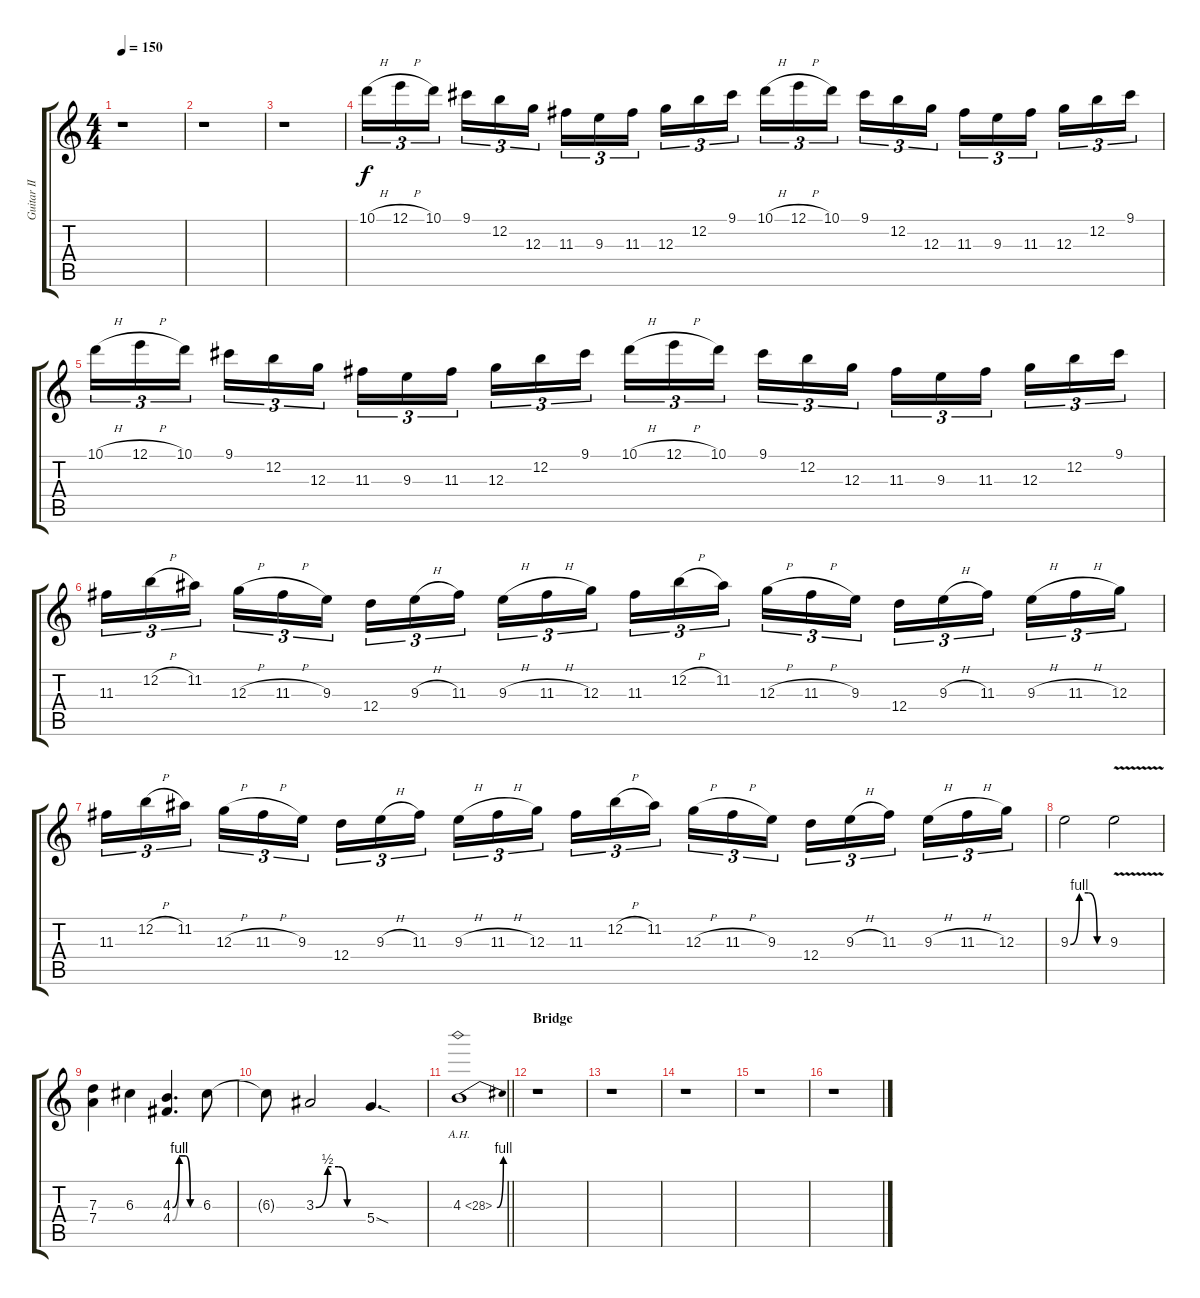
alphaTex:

\track ("Guitar II Solo" "Guitar II ") {instrument overdrivenguitar}
\staff {score tabs}
\tuning (E4 B3 G3 D3 A2 E2) {hide}
\ts (4 4)
\tempo 150
\clef g2
\ks c
r.1{dy f} |
r.1 |
r.1 |
10.1{h}.16{tu (3 2)} 12.1{h}.16{tu (3 2)} 10.1.16{tu (3 2) beam splitsecondary} 9.1.16{tu (3 2)} 12.2.16{tu (3 2)} 12.3.16{tu (3 2)} 11.3.16{tu (3 2)} 9.3.16{tu (3 2)} 11.3.16{tu (3 2) beam splitsecondary} 12.3.16{tu (3 2)} 12.2.16{tu (3 2)} 9.1.16{tu (3 2)} 10.1{h}.16{tu (3 2)} 12.1{h}.16{tu (3 2)} 10.1.16{tu (3 2) beam splitsecondary} 9.1.16{tu (3 2)} 12.2.16{tu (3 2)} 12.3.16{tu (3 2)} 11.3.16{tu (3 2)} 9.3.16{tu (3 2)} 11.3.16{tu (3 2) beam splitsecondary} 12.3.16{tu (3 2)} 12.2.16{tu (3 2)} 9.1.16{tu (3 2)} |
10.1{h}.16{tu (3 2)} 12.1{h}.16{tu (3 2)} 10.1.16{tu (3 2) beam splitsecondary} 9.1.16{tu (3 2)} 12.2.16{tu (3 2)} 12.3.16{tu (3 2)} 11.3.16{tu (3 2)} 9.3.16{tu (3 2)} 11.3.16{tu (3 2) beam splitsecondary} 12.3.16{tu (3 2)} 12.2.16{tu (3 2)} 9.1.16{tu (3 2)} 10.1{h}.16{tu (3 2)} 12.1{h}.16{tu (3 2)} 10.1.16{tu (3 2) beam splitsecondary} 9.1.16{tu (3 2)} 12.2.16{tu (3 2)} 12.3.16{tu (3 2)} 11.3.16{tu (3 2)} 9.3.16{tu (3 2)} 11.3.16{tu (3 2) beam splitsecondary} 12.3.16{tu (3 2)} 12.2.16{tu (3 2)} 9.1.16{tu (3 2)} |
11.3.16{tu (3 2)} 12.2{h}.16{tu (3 2)} 11.2.16{tu (3 2) beam splitsecondary} 12.3{h}.16{tu (3 2)} 11.3{h}.16{tu (3 2)} 9.3.16{tu (3 2)} 12.4.16{tu (3 2)} 9.3{h}.16{tu (3 2)} 11.3.16{tu (3 2) beam splitsecondary} 9.3{h}.16{tu (3 2)} 11.3{h}.16{tu (3 2)} 12.3.16{tu (3 2)} 11.3.16{tu (3 2)} 12.2{h}.16{tu (3 2)} 11.2.16{tu (3 2) beam splitsecondary} 12.3{h}.16{tu (3 2)} 11.3{h}.16{tu (3 2)} 9.3.16{tu (3 2)} 12.4.16{tu (3 2)} 9.3{h}.16{tu (3 2)} 11.3.16{tu (3 2) beam splitsecondary} 9.3{h}.16{tu (3 2)} 11.3{h}.16{tu (3 2)} 12.3.16{tu (3 2)} |
11.3.16{tu (3 2)} 12.2{h}.16{tu (3 2)} 11.2.16{tu (3 2) beam splitsecondary} 12.3{h}.16{tu (3 2)} 11.3{h}.16{tu (3 2)} 9.3.16{tu (3 2)} 12.4.16{tu (3 2)} 9.3{h}.16{tu (3 2)} 11.3.16{tu (3 2) beam splitsecondary} 9.3{h}.16{tu (3 2)} 11.3{h}.16{tu (3 2)} 12.3.16{tu (3 2)} 11.3.16{tu (3 2)} 12.2{h}.16{tu (3 2)} 11.2.16{tu (3 2) beam splitsecondary} 12.3{h}.16{tu (3 2)} 11.3{h}.16{tu (3 2)} 9.3.16{tu (3 2)} 12.4.16{tu (3 2)} 9.3{h}.16{tu (3 2)} 11.3.16{tu (3 2) beam splitsecondary} 9.3{h}.16{tu (3 2)} 11.3{h}.16{tu (3 2)} 12.3.16{tu (3 2)} |
9.3{be (custom 0 0 15 4 30 4 45 0 60 0)}.2 9.3{v}.2 |
(7.3 7.4).4 6.3.4 (4.3{be (custom 0 0 15 4 29 4 40 0 60 0)} 4.4{be (custom 0 0 15 4 30 4 40 0 60 0)}).4{d} 6.3.8 |
6.3{t}.8 3.3{be (custom 0 0 15 2 29 2 40 0 60 0)}.2 5.4{sod}.4{d} |
\barLineRight lightlight
4.3{be (bend 0 0 60 4) ah 24}.1 |
\section ("" "Bridge")
r.1 |
r.1 |
r.1 |
r.1 |
r.1
